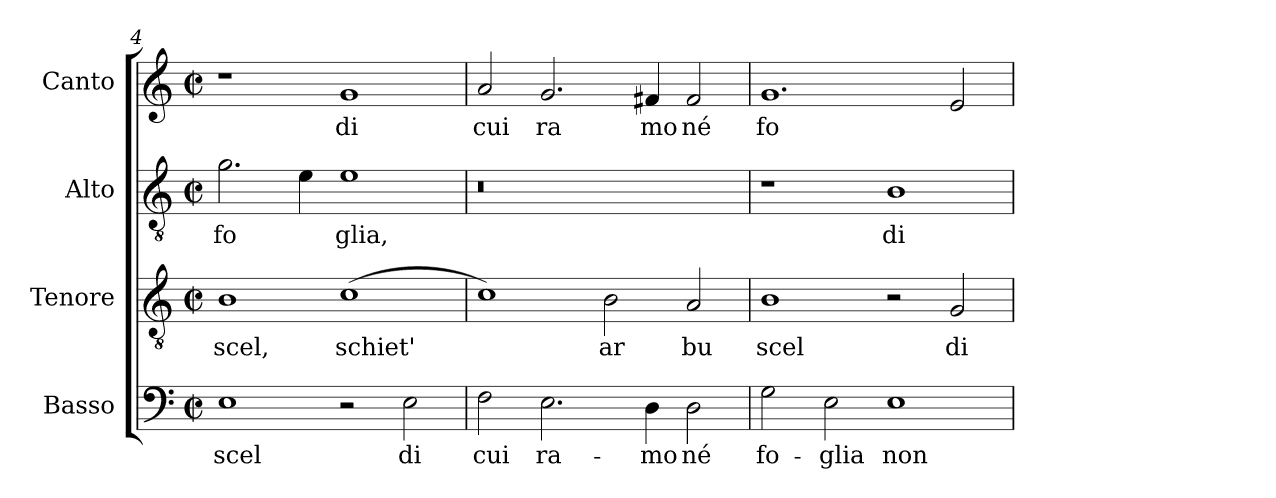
**kern	**text	**kern	**text	**kern	**text	**kern	**text
*part4	*part4	*part3	*part3	*part2	*part2	*part1	*part1
*staff4	*staff4	*staff3	*staff3	*staff2	*staff2	*staff1	*staff1
*I"Basso	*	*I"Tenore	*	*I"Alto	*	*I"Canto	*
*clefF4	*	*clefGv2	*	*clefGv2	*	*clefG2	*
*M2/2	*	*M2/2	*	*M2/2	*	*M2/2	*
*met(c|)	*	*met(c|)	*	*met(c|)	*	*met(c|)	*
=4	=4	=4	=4	=4	=4	=4	=4
!	!LO:LY:b:cj	!	!LO:LY:b:cj	!	!LO:LY:b:cj	!	!
1E	-scel	1B	scel,	2.g\	fo	1r	.
.	.	.	.	4e\	.	.	.
!	!	!	!LO:LY:b	!	!LO:LY:b:cj	!	!LO:LY:b:cj
2r	.	(>1c	schiet'	1e	glia,	1g	di
!	!LO:LY:b:cj	!	!	!	!	!	!
2E\	di	.	.	.	.	.	.
=5	=5	=5	=5	=5	=5	=5	=5
!	!LO:LY:b:cj	!	!	!	!	!	!LO:LY:b:cj
2F\	cui	1c)	.	0r	.	2a/	cui
!	!LO:LY:b:cj	!	!	!	!	!	!LO:LY:b:cj
2.E\	ra-	.	.	.	.	2.g/	ra
!	!	!	!LO:LY:b:cj	!	!	!	!
.	.	2B\	ar	.	.	.	.
!	!LO:LY:b:cj	!	!	!	!	!	!LO:LY:b:cj
4D\	-mo	.	.	.	.	4f#X/	mo
!	!LO:LY:b:cj	!	!LO:LY:b:cj	!	!	!	!LO:LY:b:cj
2D\	né	2A/	bu	.	.	2f#/	né
=6	=6	=6	=6	=6	=6	=6	=6
!	!LO:LY:b:cj	!	!LO:LY:b:cj	!	!	!	!LO:LY:b:cj
2G\	fo-	1B	scel	1r	.	1.g	fo
!	!LO:LY:b:cj	!	!	!	!	!	!
2E\	-glia	.	.	.	.	.	.
!	!LO:LY:b:cj	!	!	!	!LO:LY:b:cj	!	!
1E	non	2r	.	1B	di	.	.
!	!	!	!LO:LY:b:cj	!	!	!	!
.	.	2G/	di	.	.	2e/	.
=	=	=	=	=	=	=	=
*-	*-	*-	*-	*-	*-	*-	*-
